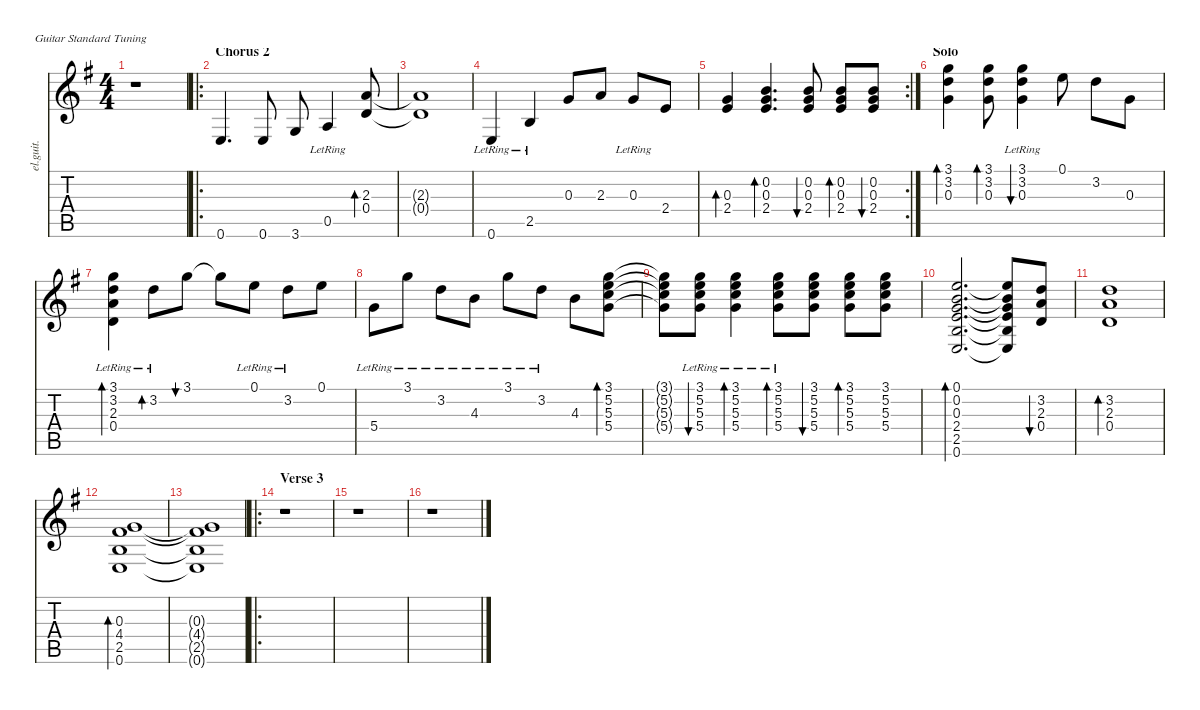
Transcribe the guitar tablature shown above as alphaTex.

\defaultSystemsLayout 4
\hideDynamics
\bracketExtendMode nobrackets
\otherSystemsTrackNameOrientation horizontal
\track ("Gtr.2" "el.guit.") {defaultSystemsLayout 8 instrument electricguitarclean}
\staff {score tabs}
\tuning (E4 B3 G3 D3 A2 E2)
\ts (4 4)
\tempo (128 hide)
\clef g2
\ks eminor
r.1{dy mf beam Down} |
\ro
\section ("" "Chorus 2")
0.6{acc forcenatural}.4{d beam Up} 0.6{acc forcenatural}.8{dy f beam Up} 3.6{acc forcenatural}.8{beam Up} 0.5{lr acc forcenatural}.4{dy mf beam Up} (2.3{acc forcenatural} 0.4{acc forcenatural}).8{bd 60 dy fff beam Up} |
(2.3{t acc forcenatural} 0.4{t acc forcenatural}).1{dy f beam Up} |
0.6{lr acc forcenatural}.4{dy fff beam Up} 2.5{lr acc forcenatural}.4{dy mf beam Up} 0.3{acc forcenatural}.8{dy ff beam Up} 2.3{acc forcenatural}.8{dy f beam Up} 0.3{lr acc forcenatural}.8{dy mf beam Up} 2.4{acc forcenatural}.8{beam Up} |
\rc 2
(0.3{acc forcenatural} 2.4{acc forcenatural}).4{bd 120 beam Up} (0.2{acc forcenatural} 0.3{acc forcenatural} 2.4{acc forcenatural}).4{d bd 60 dy ff beam Up} (0.2{acc forcenatural} 0.3{acc forcenatural} 2.4{acc forcenatural}).8{bu 30 dy f beam Up} (0.2{acc forcenatural} 0.3{acc forcenatural} 2.4{acc forcenatural}).8{bd 30 dy mf beam Up} (0.2{acc forcenatural} 0.3{acc forcenatural} 2.4{acc forcenatural}).8{bu 30 beam Up} |
\section ("" "Solo")
\tempo 127
\tempo (127 hide)
(3.1{acc forcenatural} 3.2{acc forcenatural} 0.3{acc forcenatural}).4{bd 240 dy ff beam Down} (3.1{acc forcenatural} 3.2{acc forcenatural} 0.3{acc forcenatural}).8{bd 60 dy mp beam Down} (3.1{acc forcenatural} 3.2{lr acc forcenatural} 0.3{acc forcenatural}).4{bu 60 dy ff beam Down} 0.1{acc forcenatural}.8{beam Down} 3.2{acc forcenatural}.8{dy mp beam Down} 0.3{acc forcenatural}.8{beam Down} |
(3.1{acc forcenatural} 3.2{acc forcenatural} 2.3{lr acc forcenatural} 0.4{lr acc forcenatural}).4{bd 60 dy f beam Down} 3.2{lr acc forcenatural}.8{bd 60 beam Down} 3.1{acc forcenatural}.8{bu 60 dy ff beam Down} 3.1{t acc forcenatural}.8{dy f beam Down} 0.1{lr acc forcenatural}.8{beam Down} 3.2{lr acc forcenatural}.8{dy mp beam Down} 0.1{acc forcenatural}.8{dy f beam Down} |
5.4{lr acc forcenatural}.8{dy mp beam Down} 3.1{lr acc forcenatural}.8{dy ff beam Down} 3.2{lr acc forcenatural}.8{dy f beam Down} 4.3{lr acc forcenatural}.8{dy mf beam Down} 3.1{lr acc forcenatural}.8{dy fff beam Down} 3.2{lr acc forcenatural}.8{dy f beam Down} 4.3{acc forcenatural}.8{dy mp beam Down} (3.1{acc forcenatural} 5.2{acc forcenatural} 5.3{acc forcenatural} 5.4{acc forcenatural}).8{bd 60 dy mf beam Down} |
(3.1{t acc forcenatural} 5.2{t acc forcenatural} 5.3{t acc forcenatural} 5.4{t acc forcenatural}).8{dy f beam Down} (3.1{lr acc forcenatural} 5.2{acc forcenatural} 5.3{acc forcenatural} 5.4{acc forcenatural}).8{bu 30 beam Down} (3.1{acc forcenatural} 5.2{lr acc forcenatural} 5.3{acc forcenatural} 5.4{acc forcenatural}).4{bd 60 dy mf beam Down} (3.1{lr acc forcenatural} 5.2{acc forcenatural} 5.3{acc forcenatural} 5.4{acc forcenatural}).8{bd 30 dy mp beam Down} (3.1{acc forcenatural} 5.2{acc forcenatural} 5.3{acc forcenatural} 5.4{acc forcenatural}).8{bu 30 beam Down} (3.1{acc forcenatural} 5.2{acc forcenatural} 5.3{acc forcenatural} 5.4{acc forcenatural}).8{bd 30 beam Down} (3.1{acc forcenatural} 5.2{acc forcenatural} 5.3{acc forcenatural} 5.4{acc forcenatural}).8{beam Down} |
(0.1{acc forcenatural} 0.2{acc forcenatural} 0.3{acc forcenatural} 2.4{acc forcenatural} 2.5{acc forcenatural} 0.6{acc forcenatural}).2{d bd 30 dy mf beam Up} (0.1{t acc forcenatural} 0.2{t acc forcenatural} 0.3{t acc forcenatural} 2.4{t acc forcenatural} 2.5{t acc forcenatural} 0.6{t acc forcenatural}).8{dy f beam Up} (3.2{acc forcenatural} 2.3{acc forcenatural} 0.4{acc forcenatural}).8{bu 30 beam Up} |
(3.2{acc forcenatural} 2.3{acc forcenatural} 0.4{acc forcenatural}).1{bd 60 beam Up} |
(0.3{acc forcenatural} 4.4{acc #} 2.5{acc forcenatural} 0.6{acc forcenatural}).1{bd 60 dy mp beam Up} |
(0.3{t acc forcenatural} 4.4{t acc #} 2.5{t acc forcenatural} 0.6{t acc forcenatural}).1{dy f beam Up} |
\ro
\section ("" "Verse 3")
r.1{beam Down} |
r.1{beam Down} |
r.1{beam Down}
